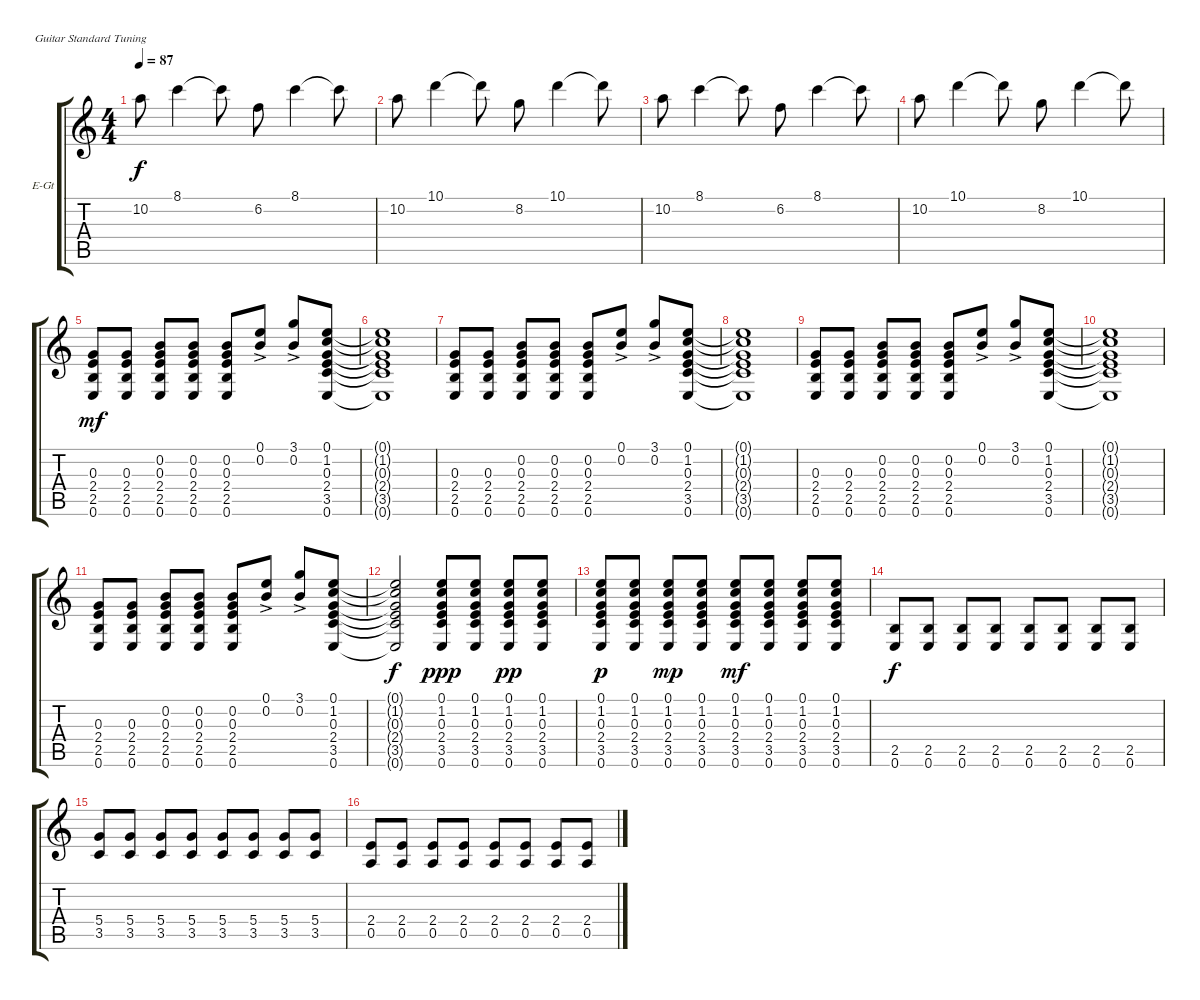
\bracketExtendMode groupsimilarinstruments
\firstSystemTrackNameOrientation horizontal
\otherSystemsTrackNameOrientation horizontal
\track ("Guitare Rythm" "E-Gt") {instrument electricguitarclean}
\staff {score tabs}
\tuning (E4 B3 G3 D3 A2 E2)
\ts (4 4)
\tempo 87
\clef g2
\ks c
10.2.8{dy f} 8.1.4 8.1{t}.8 6.2.8 8.1.4 8.1{t}.8 |
10.2.8 10.1.4 10.1{t}.8 8.2.8 10.1.4 10.1{t}.8 |
10.2.8 8.1.4 8.1{t}.8 6.2.8 8.1.4 8.1{t}.8 |
10.2.8 10.1.4 10.1{t}.8 8.2.8 10.1.4 10.1{t}.8 |
(0.3 2.4 2.5 0.6).8{dy mf} (0.3 2.4 2.5 0.6).8 (0.2 0.3 2.4 2.5 0.6).8 (0.2 0.3 2.4 2.5 0.6).8 (0.2 0.3 2.4 2.5 0.6).8 (0.1{ac} 0.2{ac}).8 (3.1{ac} 0.2{ac}).8 (0.1 1.2 0.3 2.4 3.5 0.6).8 |
(0.1{t} 1.2{t} 0.3{t} 2.4{t} 3.5{t} 0.6{t}).1 |
(0.3 2.4 2.5 0.6).8 (0.3 2.4 2.5 0.6).8 (0.2 0.3 2.4 2.5 0.6).8 (0.2 0.3 2.4 2.5 0.6).8 (0.2 0.3 2.4 2.5 0.6).8 (0.1{ac} 0.2{ac}).8 (3.1{ac} 0.2{ac}).8 (0.1 1.2 0.3 2.4 3.5 0.6).8 |
(0.1{t} 1.2{t} 0.3{t} 2.4{t} 3.5{t} 0.6{t}).1 |
(0.3 2.4 2.5 0.6).8 (0.3 2.4 2.5 0.6).8 (0.2 0.3 2.4 2.5 0.6).8 (0.2 0.3 2.4 2.5 0.6).8 (0.2 0.3 2.4 2.5 0.6).8 (0.1{ac} 0.2{ac}).8 (3.1{ac} 0.2{ac}).8 (0.1 1.2 0.3 2.4 3.5 0.6).8 |
(0.1{t} 1.2{t} 0.3{t} 2.4{t} 3.5{t} 0.6{t}).1 |
(0.3 2.4 2.5 0.6).8 (0.3 2.4 2.5 0.6).8 (0.2 0.3 2.4 2.5 0.6).8 (0.2 0.3 2.4 2.5 0.6).8 (0.2 0.3 2.4 2.5 0.6).8 (0.1{ac} 0.2{ac}).8 (3.1{ac} 0.2{ac}).8 (0.1 1.2 0.3 2.4 3.5 0.6).8 |
(0.1{t} 1.2{t} 0.3{t} 2.4{t} 3.5{t} 0.6{t}).2{dy f} (0.1 1.2 0.3 2.4 3.5 0.6).8{dy ppp} (0.1 1.2 0.3 2.4 3.5 0.6).8 (0.1 1.2 0.3 2.4 3.5 0.6).8{dy pp} (0.1 1.2 0.3 2.4 3.5 0.6).8 |
(0.1 1.2 0.3 2.4 3.5 0.6).8{dy p} (0.1 1.2 0.3 2.4 3.5 0.6).8 (0.1 1.2 0.3 2.4 3.5 0.6).8{dy mp} (0.1 1.2 0.3 2.4 3.5 0.6).8 (0.1 1.2 0.3 2.4 3.5 0.6).8{dy mf} (0.1 1.2 0.3 2.4 3.5 0.6).8 (0.1 1.2 0.3 2.4 3.5 0.6).8 (0.1 1.2 0.3 2.4 3.5 0.6).8 |
(2.5 0.6).8{dy f} (2.5 0.6).8 (2.5 0.6).8 (2.5 0.6).8 (2.5 0.6).8 (2.5 0.6).8 (2.5 0.6).8 (2.5 0.6).8 |
(5.4 3.5).8 (5.4 3.5).8 (5.4 3.5).8 (5.4 3.5).8 (5.4 3.5).8 (5.4 3.5).8 (5.4 3.5).8 (5.4 3.5).8 |
(2.4 0.5).8 (2.4 0.5).8 (2.4 0.5).8 (2.4 0.5).8 (2.4 0.5).8 (2.4 0.5).8 (2.4 0.5).8 (2.4 0.5).8
